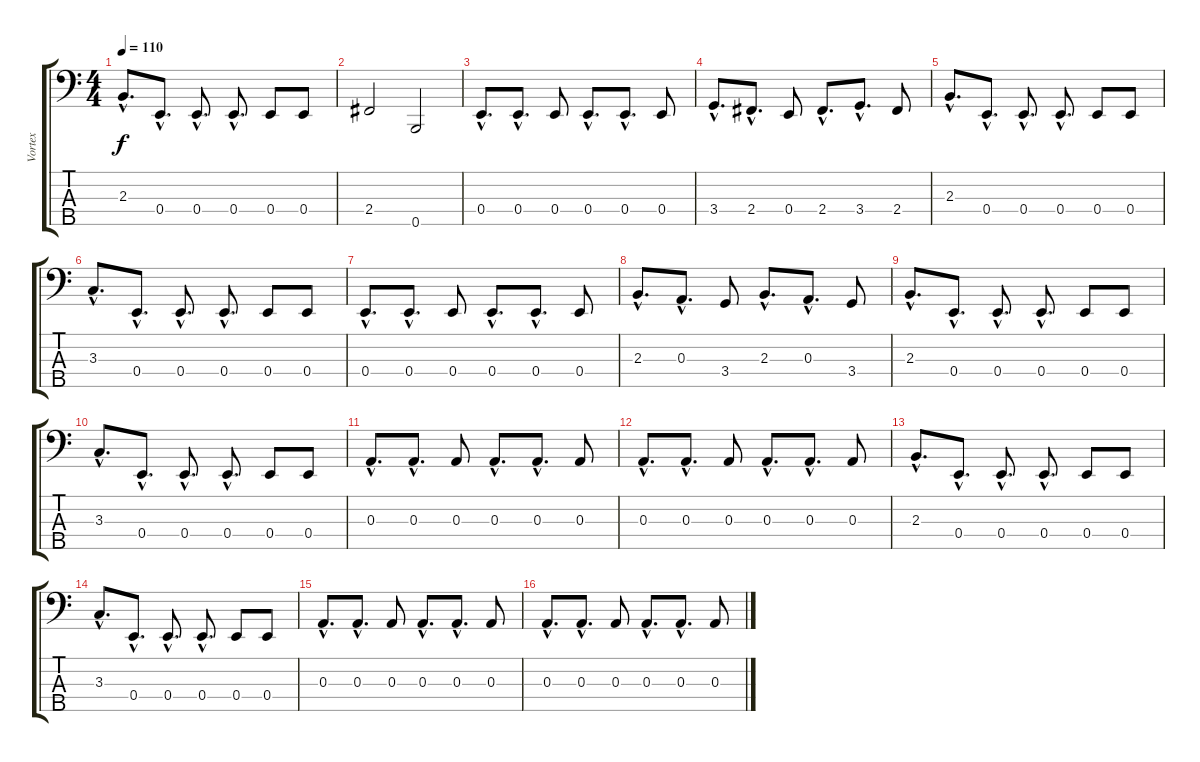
\track ("Vortex" "Vortex") {instrument electricbassfinger}
\staff {score tabs}
\tuning (G2 D2 A1 E1 B0) {hide}
\ts (4 4)
\tempo 110
\clef f4
\ks c
2.3{hac}.8{d dy f} 0.4{hac}.8{d} 0.4{hac}.8{d} 0.4{hac}.8{d} 0.4.8 0.4.8 |
2.4.2 0.5.2 |
0.4{hac}.8{d} 0.4{hac}.8{d} 0.4.8 0.4{hac}.8{d} 0.4{hac}.8{d} 0.4.8 |
3.4{hac}.8{d} 2.4{hac}.8{d} 0.4.8 2.4{hac}.8{d} 3.4{hac}.8{d} 2.4.8 |
2.3{hac}.8{d} 0.4{hac}.8{d} 0.4{hac}.8{d} 0.4{hac}.8{d} 0.4.8 0.4.8 |
3.3{hac}.8{d} 0.4{hac}.8{d} 0.4{hac}.8{d} 0.4{hac}.8{d} 0.4.8 0.4.8 |
0.4{hac}.8{d} 0.4{hac}.8{d} 0.4.8 0.4{hac}.8{d} 0.4{hac}.8{d} 0.4.8 |
2.3{hac}.8{d} 0.3{hac}.8{d} 3.4.8 2.3{hac}.8{d} 0.3{hac}.8{d} 3.4.8 |
2.3{hac}.8{d} 0.4{hac}.8{d} 0.4{hac}.8{d} 0.4{hac}.8{d} 0.4.8 0.4.8 |
3.3{hac}.8{d} 0.4{hac}.8{d} 0.4{hac}.8{d} 0.4{hac}.8{d} 0.4.8 0.4.8 |
0.3{hac}.8{d} 0.3{hac}.8{d} 0.3.8 0.3{hac}.8{d} 0.3{hac}.8{d} 0.3.8 |
0.3{hac}.8{d} 0.3{hac}.8{d} 0.3.8 0.3{hac}.8{d} 0.3{hac}.8{d} 0.3.8 |
2.3{hac}.8{d} 0.4{hac}.8{d} 0.4{hac}.8{d} 0.4{hac}.8{d} 0.4.8 0.4.8 |
3.3{hac}.8{d} 0.4{hac}.8{d} 0.4{hac}.8{d} 0.4{hac}.8{d} 0.4.8 0.4.8 |
0.3{hac}.8{d} 0.3{hac}.8{d} 0.3.8 0.3{hac}.8{d} 0.3{hac}.8{d} 0.3.8 |
0.3{hac}.8{d} 0.3{hac}.8{d} 0.3.8 0.3{hac}.8{d} 0.3{hac}.8{d} 0.3.8
